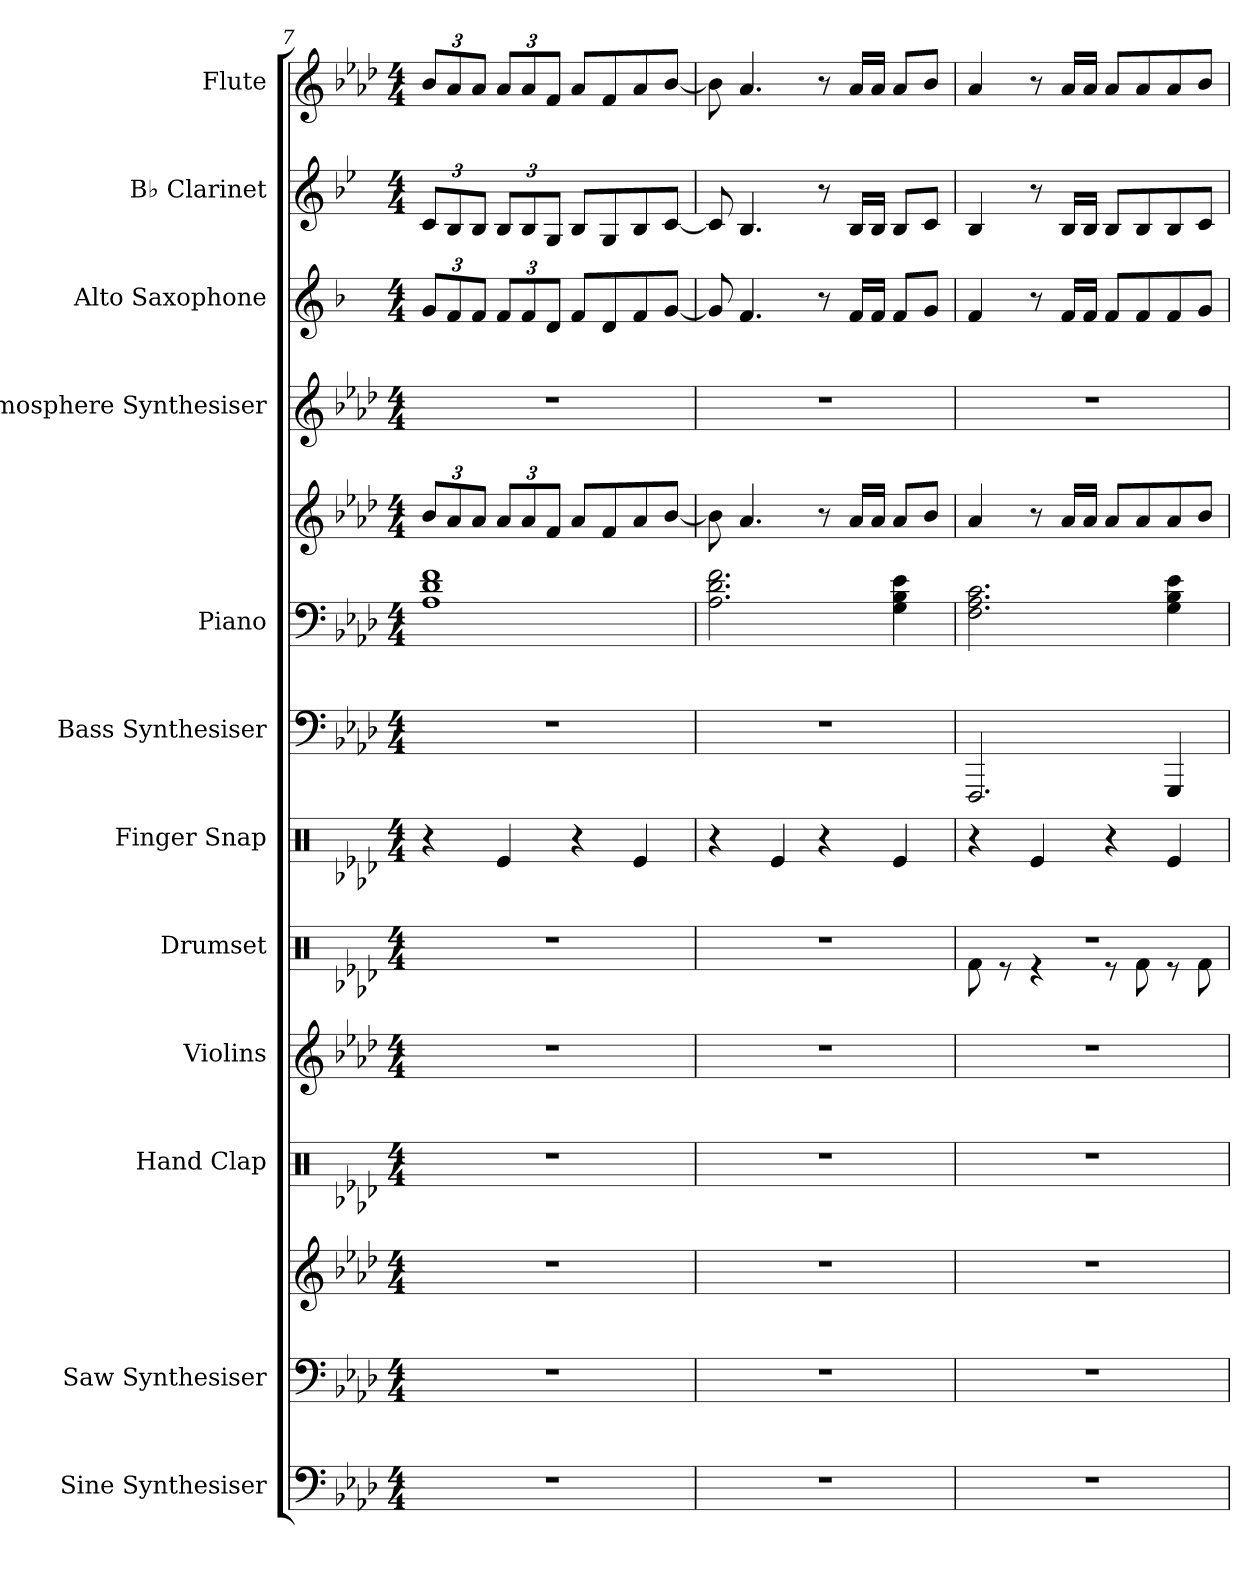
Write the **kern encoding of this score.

**kern	**kern	**kern	**kern	**kern	**kern	**kern	**kern	**kern	**kern	**kern	**kern	**kern	**kern
*part12	*part11	*part11	*part10	*part9	*part8	*part7	*part6	*part5	*part5	*part4	*part3	*part2	*part1
*staff14	*staff13	*staff12	*staff11	*staff10	*staff9	*staff8	*staff7	*staff6	*staff5	*staff4	*staff3	*staff2	*staff1
*I"Sine Synthesiser	*I"Saw Synthesiser	*	*I"Hand Clap	*I"Violins	*I"Drumset	*I"Finger Snap	*I"Bass Synthesiser	*I"Piano	*	*I"Atmosphere Synthesiser	*I"Alto Saxophone	*I"B♭ Clarinet	*I"Flute
*I'Synth.	*I'Synth.	*	*I'Hd. Clp.	*I'Vlns.	*I'D. Set	*I'Fi. Sna.	*I'Synth.	*I'Pno.	*	*I'Synth.	*I'A. Sax.	*I'B♭ Cl.	*I'Fl.
*clefF4	*clefF4	*clefG2	*clefX	*clefG2	*clefX	*clefX	*clefF4	*clefF4	*clefG2	*clefG2	*clefG2	*clefG2	*clefG2
*	*	*	*	*	*	*	*	*	*	*	*ITrd5c9	*ITrd1c2	*
*k[b-e-a-d-]	*k[b-e-a-d-]	*k[b-e-a-d-]	*k[b-e-a-d-]	*k[b-e-a-d-]	*k[b-e-a-d-]	*k[b-e-a-d-]	*k[b-e-a-d-]	*k[b-e-a-d-]	*k[b-e-a-d-]	*k[b-e-a-d-]	*k[b-e-a-d-]	*k[b-e-a-d-]	*k[b-e-a-d-]
*M4/4	*M4/4	*M4/4	*M4/4	*M4/4	*M4/4	*M4/4	*M4/4	*M4/4	*M4/4	*M4/4	*M4/4	*M4/4	*M4/4
*	*	*	*	*	*	*	*	*	*Xbrackettup	*	*Xbrackettup	*Xbrackettup	*Xbrackettup
=7	=7	=7	=7	=7	=7	=7	=7	=7	=7	=7	=7	=7	=7
1r	1r	1r	1r	1r	1r	4r	1r	1A- 1d- 1f	12b-/L	1r	12B-/L	12B-/L	12b-/L
.	.	.	.	.	.	.	.	.	12a-/	.	12A-/	12A-/	12a-/
.	.	.	.	.	.	.	.	.	12a-/J	.	12A-/J	12A-/J	12a-/J
.	.	.	.	.	.	4Re/	.	.	12a-/L	.	12A-/L	12A-/L	12a-/L
.	.	.	.	.	.	.	.	.	12a-/	.	12A-/	12A-/	12a-/
.	.	.	.	.	.	.	.	.	12f/J	.	12F/J	12F/J	12f/J
.	.	.	.	.	.	4r	.	.	8a-/L	.	8A-/L	8A-/L	8a-/L
.	.	.	.	.	.	.	.	.	8f/	.	8F/	8F/	8f/
.	.	.	.	.	.	4Re/	.	.	8a-/	.	8A-/	8A-/	8a-/
.	.	.	.	.	.	.	.	.	[8b-/J	.	[8B-/J	[8B-/J	[8b-/J
=8	=8	=8	=8	=8	=8	=8	=8	=8	=8	=8	=8	=8	=8
1r	1r	1r	1r	1r	1r	4r	1r	2.A-\ 2.d-\ 2.f\	8b-\]	1r	8B-/]	8B-/]	8b-\]
.	.	.	.	.	.	.	.	.	4.a-/	.	4.A-/	4.A-/	4.a-/
.	.	.	.	.	.	4Re/	.	.	.	.	.	.	.
.	.	.	.	.	.	4r	.	.	8r	.	8r	8r	8r
.	.	.	.	.	.	.	.	.	16a-/LL	.	16A-/LL	16A-/LL	16a-/LL
.	.	.	.	.	.	.	.	.	16a-/JJ	.	16A-/JJ	16A-/JJ	16a-/JJ
.	.	.	.	.	.	4Re/	.	4G\ 4B-\ 4e-\	8a-/L	.	8A-/L	8A-/L	8a-/L
.	.	.	.	.	.	.	.	.	8b-/J	.	8B-/J	8B-/J	8b-/J
=9	=9	=9	=9	=9	=9	=9	=9	=9	=9	=9	=9	=9	=9
*	*	*	*	*	*^	*	*	*	*	*	*	*	*
1r	1r	1r	1r	1r	1r	8Rf\	4r	2.FFF/	2.F\ 2.A-\ 2.c\	4a-/	1r	4A-/	4A-/	4a-/
.	.	.	.	.	.	8r	.	.	.	.	.	.	.	.
.	.	.	.	.	.	4r	4Re/	.	.	8r	.	8r	8r	8r
.	.	.	.	.	.	.	.	.	.	16a-/LL	.	16A-/LL	16A-/LL	16a-/LL
.	.	.	.	.	.	.	.	.	.	16a-/JJ	.	16A-/JJ	16A-/JJ	16a-/JJ
.	.	.	.	.	.	8r	4r	.	.	8a-/L	.	8A-/L	8A-/L	8a-/L
.	.	.	.	.	.	8Rf\	.	.	.	8a-/	.	8A-/	8A-/	8a-/
.	.	.	.	.	.	8r	4Re/	4GGG/	4G\ 4B-\ 4e-\	8a-/	.	8A-/	8A-/	8a-/
.	.	.	.	.	.	8Rf\	.	.	.	8b-/J	.	8B-/J	8B-/J	8b-/J
*	*	*	*	*	*v	*v	*	*	*	*	*	*	*	*
=	=	=	=	=	=	=	=	=	=	=	=	=	=
*-	*-	*-	*-	*-	*-	*-	*-	*-	*-	*-	*-	*-	*-
